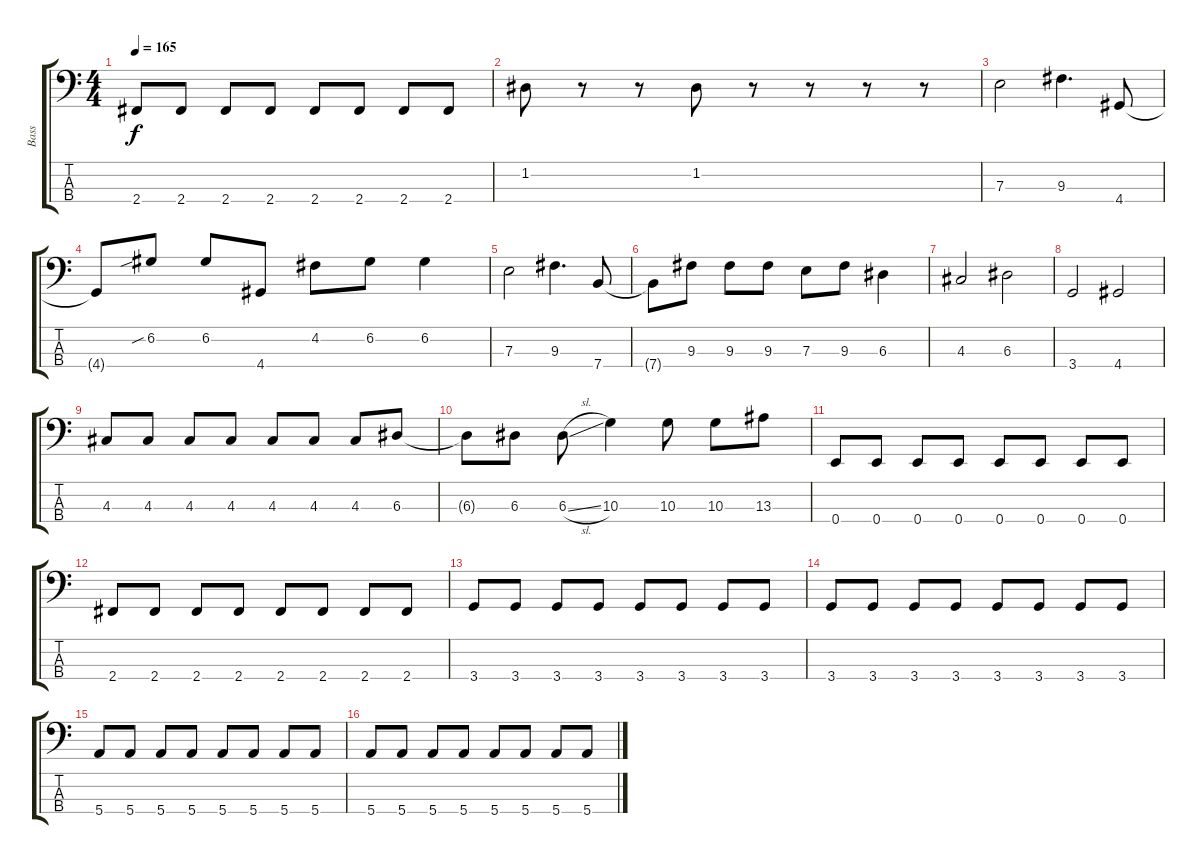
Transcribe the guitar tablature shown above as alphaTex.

\track ("Bass" "Bass") {instrument electricbasspick}
\staff {score tabs}
\tuning (G2 D2 A1 E1) {hide}
\ts (4 4)
\tempo 165
\clef f4
\ks c
2.4.8{dy f} 2.4.8 2.4.8 2.4.8 2.4.8 2.4.8 2.4.8 2.4.8 |
1.2.8 r.8 r.8 1.2.8 r.8 r.8 r.8 r.8 |
7.3.2 9.3.4{d} 4.4.8 |
4.4{t}.8 6.2{sib}.8 6.2.8 4.4.8 4.2.8 6.2.8 6.2.4 |
7.3.2 9.3.4{d} 7.4.8 |
7.4{t}.8 9.3.8 9.3.8 9.3.8 7.3.8 9.3.8 6.3.4 |
4.3.2 6.3.2 |
3.4.2 4.4.2 |
4.3.8 4.3.8 4.3.8 4.3.8 4.3.8 4.3.8 4.3.8 6.3.8 |
6.3{t}.8 6.3.8 6.3{sl}.8 10.3.4 10.3.8 10.3.8 13.3.8 |
0.4.8 0.4.8 0.4.8 0.4.8 0.4.8 0.4.8 0.4.8 0.4.8 |
2.4.8 2.4.8 2.4.8 2.4.8 2.4.8 2.4.8 2.4.8 2.4.8 |
3.4.8 3.4.8 3.4.8 3.4.8 3.4.8 3.4.8 3.4.8 3.4.8 |
3.4.8 3.4.8 3.4.8 3.4.8 3.4.8 3.4.8 3.4.8 3.4.8 |
5.4.8 5.4.8 5.4.8 5.4.8 5.4.8 5.4.8 5.4.8 5.4.8 |
5.4.8 5.4.8 5.4.8 5.4.8 5.4.8 5.4.8 5.4.8 5.4.8
